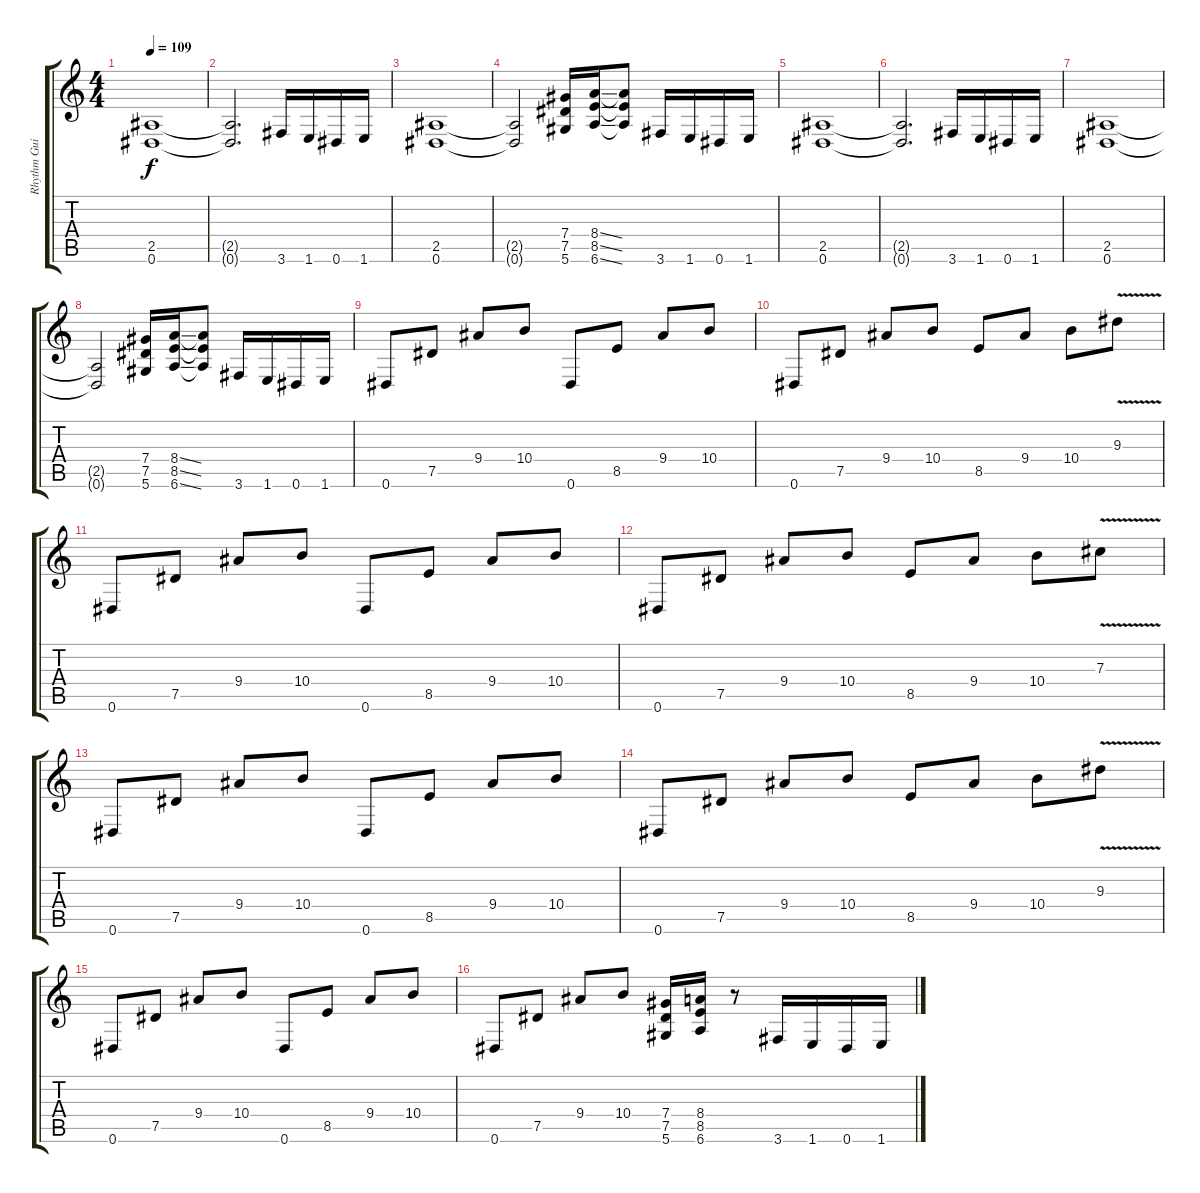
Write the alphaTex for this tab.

\track ("Rhythm Guitar" "Rhythm Gui") {instrument distortionguitar}
\staff {score tabs}
\tuning (Eb4 Bb3 Gb3 Db3 Ab2 Eb2) {hide}
\ts (4 4)
\tempo 109
\clef g2
\ks c
(2.5 0.6).1{dy f} |
(2.5{t} 0.6{t}).2{d} 3.6.16 1.6.16 0.6.16 1.6.16 |
(2.5 0.6).1 |
(2.5{t} 0.6{t}).2 (7.4 7.5 5.6).16 (8.4{ss} 8.5{ss} 6.6{ss}).16 (8.4{t} 8.5{t} 6.6{t}).8 3.6.16 1.6.16 0.6.16 1.6.16 |
(2.5 0.6).1 |
(2.5{t} 0.6{t}).2{d} 3.6.16 1.6.16 0.6.16 1.6.16 |
(2.5 0.6).1 |
(2.5{t} 0.6{t}).2 (7.4 7.5 5.6).16 (8.4{ss} 8.5{ss} 6.6{ss}).16 (8.4{t} 8.5{t} 6.6{t}).8 3.6.16 1.6.16 0.6.16 1.6.16 |
0.6.8 7.5.8 9.4.8 10.4.8 0.6.8 8.5.8 9.4.8 10.4.8 |
0.6.8 7.5.8 9.4.8 10.4.8 8.5.8 9.4.8 10.4.8 9.3{v}.8 |
0.6.8 7.5.8 9.4.8 10.4.8 0.6.8 8.5.8 9.4.8 10.4.8 |
0.6.8 7.5.8 9.4.8 10.4.8 8.5.8 9.4.8 10.4.8 7.3{v}.8 |
0.6.8 7.5.8 9.4.8 10.4.8 0.6.8 8.5.8 9.4.8 10.4.8 |
0.6.8 7.5.8 9.4.8 10.4.8 8.5.8 9.4.8 10.4.8 9.3{v}.8 |
0.6.8 7.5.8 9.4.8 10.4.8 0.6.8 8.5.8 9.4.8 10.4.8 |
0.6.8 7.5.8 9.4.8 10.4.8 (7.4 7.5 5.6).16 (8.4 8.5 6.6).16 r.8 3.6.16 1.6.16 0.6.16 1.6.16
